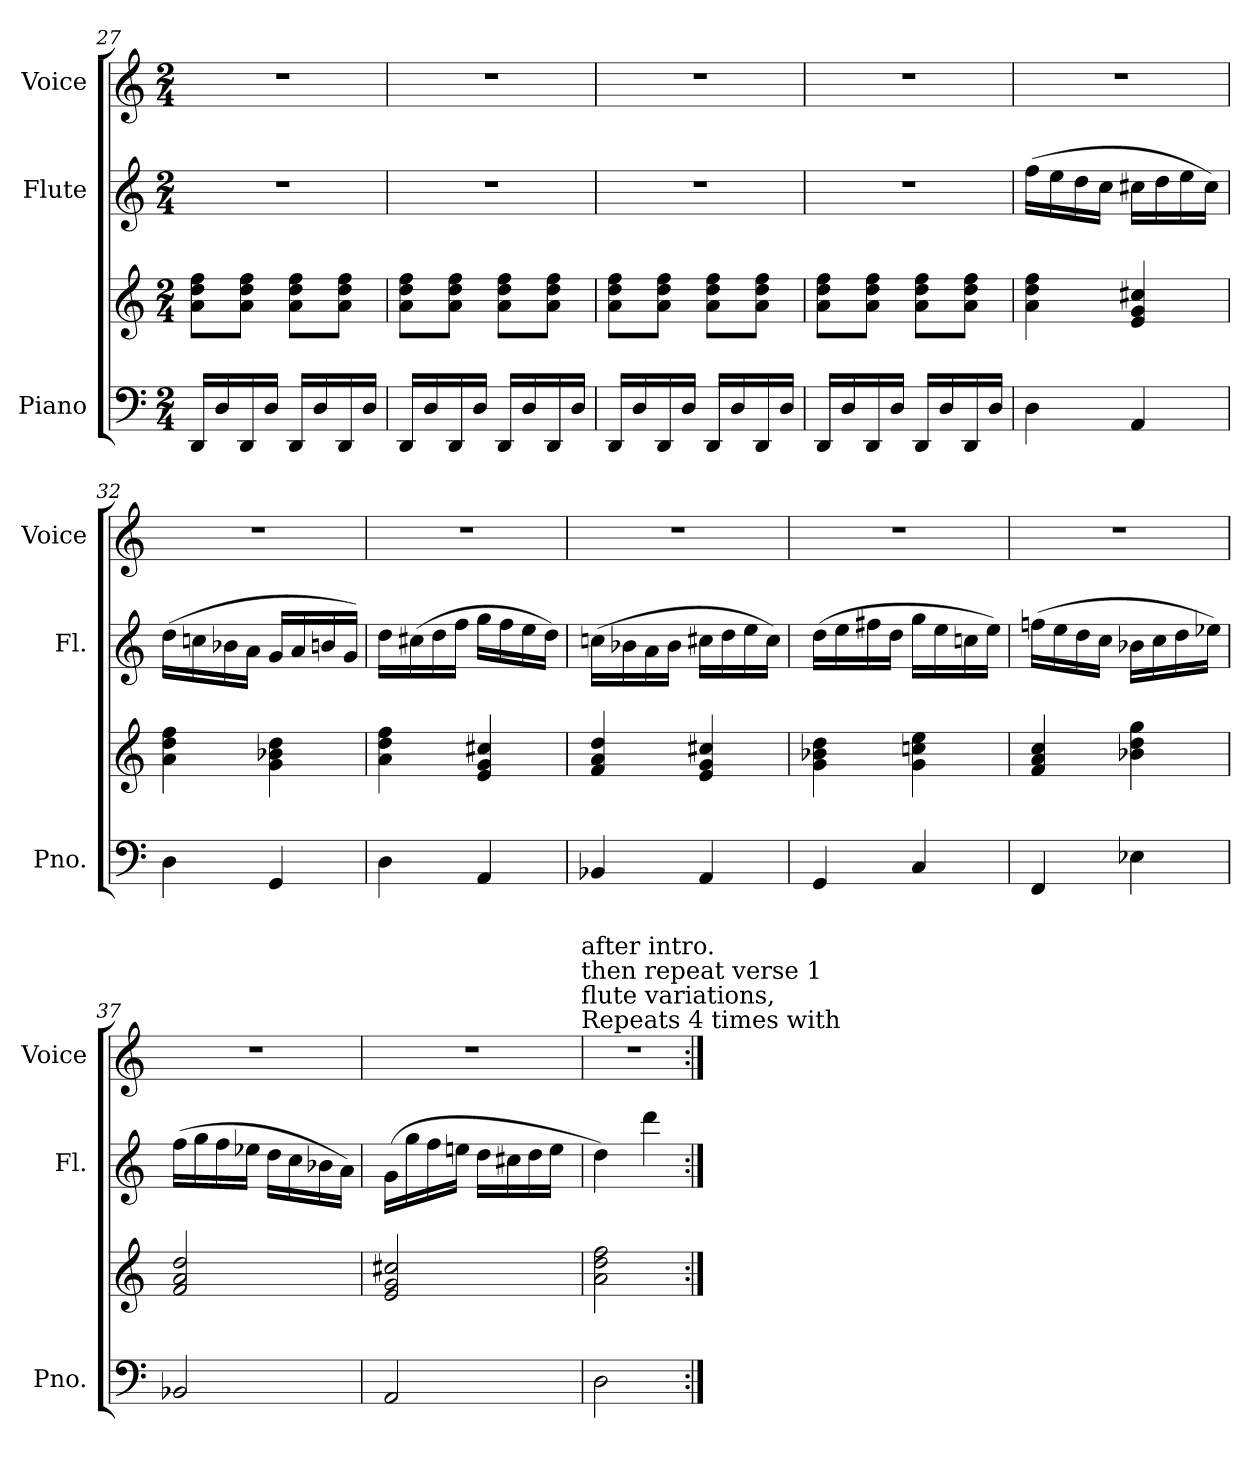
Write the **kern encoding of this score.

**kern	**kern	**kern	**kern
*part3	*part3	*part2	*part1
*staff4	*staff3	*staff2	*staff1
*I"Piano	*	*I"Flute	*I"Voice
*I'Pno.	*	*I'Fl.	*I'Voice
*clefF4	*clefG2	*clefG2	*clefG2
*k[]	*k[]	*k[]	*k[]
*C:	*C:	*C:	*C:
*M2/4	*M2/4	*M2/4	*M2/4
=27	=27	=27	=27
!	!	!	!LO:N:vis=1
16DDi/LL	8ai\ 8ddi 8ffiL	2r	2r
16Di/	.	.	.
16DDi/	8ai\ 8ddi 8ffiJ	.	.
16Di/JJ	.	.	.
16DDi/LL	8ai\ 8ddi 8ffiL	.	.
16Di/	.	.	.
16DDi/	8ai\ 8ddi 8ffiJ	.	.
16Di/JJ	.	.	.
=28	=28	=28	=28
!	!	!LO:N:vis=1	!LO:N:vis=1
16DDi/LL	8ai\ 8ddi 8ffiL	2r	2r
16Di/	.	.	.
16DDi/	8ai\ 8ddi 8ffiJ	.	.
16Di/JJ	.	.	.
16DDi/LL	8ai\ 8ddi 8ffiL	.	.
16Di/	.	.	.
16DDi/	8ai\ 8ddi 8ffiJ	.	.
16Di/JJ	.	.	.
=29	=29	=29	=29
!	!	!LO:N:vis=1	!LO:N:vis=1
16DDi/LL	8ai\ 8ddi 8ffiL	2r	2r
16Di/	.	.	.
16DDi/	8ai\ 8ddi 8ffiJ	.	.
16Di/JJ	.	.	.
16DDi/LL	8ai\ 8ddi 8ffiL	.	.
16Di/	.	.	.
16DDi/	8ai\ 8ddi 8ffiJ	.	.
16Di/JJ	.	.	.
=30	=30	=30	=30
!	!	!LO:N:vis=1	!LO:N:vis=1
16DDi/LL	8ai\ 8ddi 8ffiL	2r	2r
16Di/	.	.	.
16DDi/	8ai\ 8ddi 8ffiJ	.	.
16Di/JJ	.	.	.
16DDi/LL	8ai\ 8ddi 8ffiL	.	.
16Di/	.	.	.
16DDi/	8ai\ 8ddi 8ffiJ	.	.
16Di/JJ	.	.	.
=31	=31	=31	=31
!	!	!	!LO:N:vis=1
4Di\	4ai\ 4ddi 4ffi	(16ffi\LL	2r
.	.	16eei\	.
.	.	16ddi\	.
.	.	16cci\JJ	.
4AAi/	4ei/ 4gi 4cc#Xi	16cc#Xi\LL	.
.	.	16ddi\	.
.	.	16eei\	.
.	.	16cc#i\JJ)	.
!!LO:LB:g=z
=32	=32	=32	=32
!	!	!	!LO:N:vis=1
4Di\	4ai\ 4ddi 4ffi	(16ddi\LL	2r
.	.	16ccni\	.
.	.	16b-Xi\	.
.	.	16ai\JJ	.
4GGi/	4gi\ 4b-Xi 4ddi	16gi/LL	.
.	.	16ai/	.
.	.	16bni/	.
.	.	16gi/JJ)	.
=33	=33	=33	=33
!	!	!	!LO:N:vis=1
4Di\	4ai\ 4ddi 4ffi	16ddi\LL	2r
.	.	(16cc#Xi\	.
.	.	16ddi\	.
.	.	16ffi\JJ	.
4AAi/	4ei/ 4gi 4cc#Xi	16ggi\LL	.
.	.	16ffi\	.
.	.	16eei\	.
.	.	16ddi\JJ)	.
=34	=34	=34	=34
!	!	!	!LO:N:vis=1
4BB-Xi/	4fi/ 4ai 4ddi	(16ccni\LL	2r
.	.	16b-Xi\	.
.	.	16ai\	.
.	.	16b-i\JJ	.
4AAi/	4ei/ 4gi 4cc#Xi	16cc#Xi\LL	.
.	.	16ddi\	.
.	.	16eei\	.
.	.	16cc#i\JJ)	.
=35	=35	=35	=35
!	!	!	!LO:N:vis=1
4GGi/	4gi\ 4b-Xi 4ddi	(16ddi\LL	2r
.	.	16eei\	.
.	.	16ff#Xi\	.
.	.	16ddi\JJ	.
4Ci/	4gi\ 4ccni 4eei	16ggi\LL	.
.	.	16eei\	.
.	.	16ccni\	.
.	.	16eei\JJ)	.
!!LO:LB:g=z
=36	=36	=36	=36
!	!	!	!LO:N:vis=1
4FFi/	4fi/ 4ai 4cci	(16ffni\LL	2r
.	.	16eei\	.
.	.	16ddi\	.
.	.	16cci\JJ	.
4E-Xi\	4b-Xi\ 4ddi 4ggi	16b-Xi\LL	.
.	.	16cci\	.
.	.	16ddi\	.
.	.	16ee-Xi\JJ)	.
=37	=37	=37	=37
!	!	!	!LO:N:vis=1
2BB-Xi/	2fi/ 2ai 2ddi	(16ffi\LL	2r
.	.	16ggi\	.
.	.	16ffi\	.
.	.	16ee-Xi\JJ	.
.	.	16ddi\LL	.
.	.	16cci\	.
.	.	16b-Xi\	.
.	.	16ai\JJ)	.
=38	=38	=38	=38
!	!	!	!LO:N:vis=1
*	*	*	*^
2AAi/	2ei/ 2gi 2cc#Xi	(16gi\LL	2r	4ryy
.	.	16ggi\	.	.
.	.	16ffi\	.	.
.	.	16eeni\JJ	.	.
.	.	16ddi\LL	.	8ryy
.	.	16cc#Xi\	.	.
.	.	16ddi\	.	16ryy
.	.	16eei\JJ	.	32ryy
.	.	.	.	64ryy
.	.	.	.	128...ryy
!	!	!	!	!LO:TX:a:t=Repeats 4 times with
!	!	!	!	!LO:TX:t=flute variations,
!	!	!	!	!LO:TX:t=then repeat verse 1
!	!	!	!	!LO:TX:t=after intro.
.	.	.	.	1024ryy
*	*	*	*v	*v
=39	=39	=39	=39
2Di\	2ai\ 2ddi 2ffi	4ddi\)	2r
.	.	4dddi\	.
=:|!	=:|!	=:|!	=:|!
*-	*-	*-	*-
